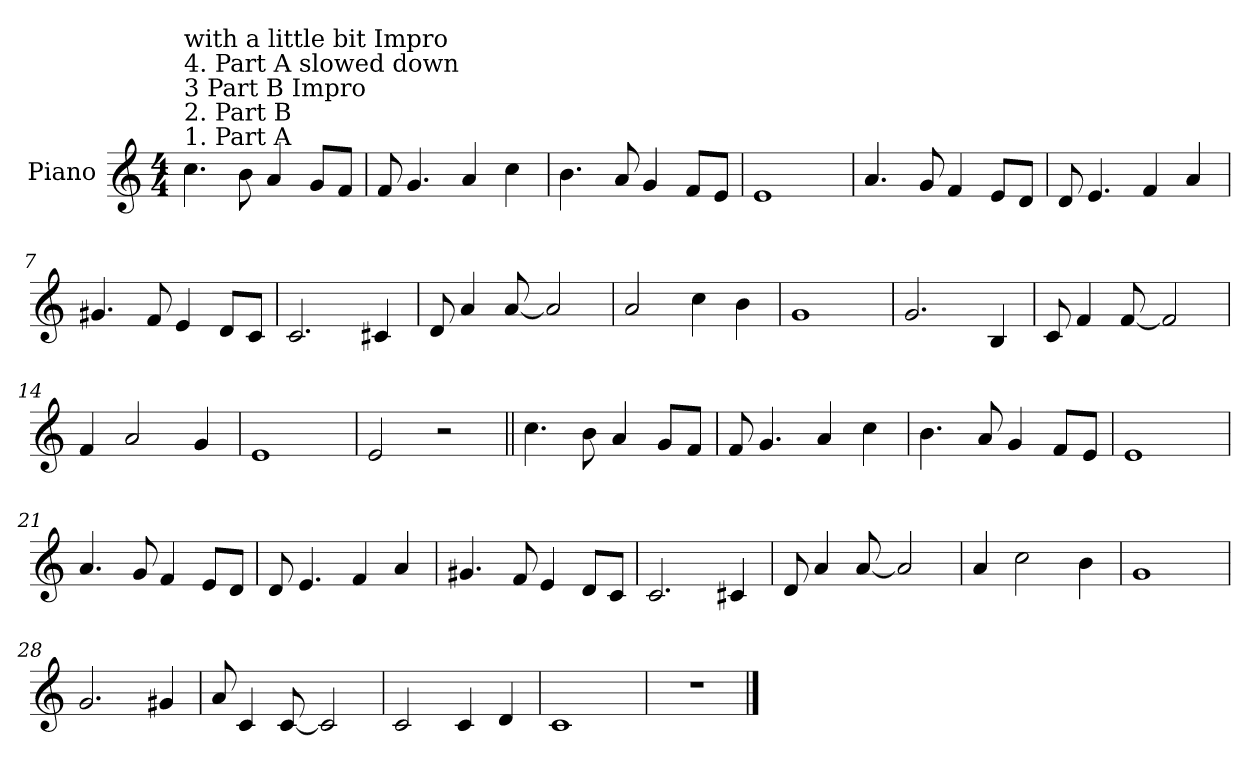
**kern
*part1
*staff1
*I"Piano
*I'Pno
*clefG2
*k[]
*M4/4
*MM140
=1
!LO:TX:a:t=1. Part A
!LO:TX:a:t=2. Part B
!LO:TX:a:t=3 Part B Impro
!LO:TX:a:t=4. Part A slowed down
!LO:TX:a:t=with a little bit Impro
4.cc\
8b\
4a/
8g/L
8f/J
=2
8f/
4.g/
4a/
4cc\
=3
4.b\
8a/
4g/
8f/L
8e/J
=4
1e
!!LO:LB:g=z
=5
4.a/
8g/
4f/
8e/L
8d/J
=6
8d/
4.e/
4f/
4a/
=7
4.g#X/
8f/
4e/
8d/L
8c/J
=8
2.c/
4c#X/
!!LO:LB:g=z
=9
8d/
4a/
[8a/
2a/]
=10
2a/
4cc\
4b\
=11
1g
=12
2.g/
4B/
!!LO:LB:g=z
=13
8c/
4f/
[8f/
2f/]
=14
4f/
2a/
4g/
=15
1e
=16
2e/
2r
!!LO:PB:g=z
=17||
4.cc\
8b\
4a/
8g/L
8f/J
=18
8f/
4.g/
4a/
4cc\
=19
4.b\
8a/
4g/
8f/L
8e/J
=20
1e
!!LO:LB:g=z
=21
4.a/
8g/
4f/
8e/L
8d/J
=22
8d/
4.e/
4f/
4a/
=23
4.g#X/
8f/
4e/
8d/L
8c/J
=24
2.c/
4c#X/
!!LO:LB:g=z
=25
8d/
4a/
[8a/
2a/]
=26
4a/
2cc\
4b\
=27
1g
=28
2.g/
4g#X/
!!LO:LB:g=z
=29
8a/
4c/
[8c/
2c/]
=30
2c/
4c/
4d/
=31
1c
=32
1r
==
*-
